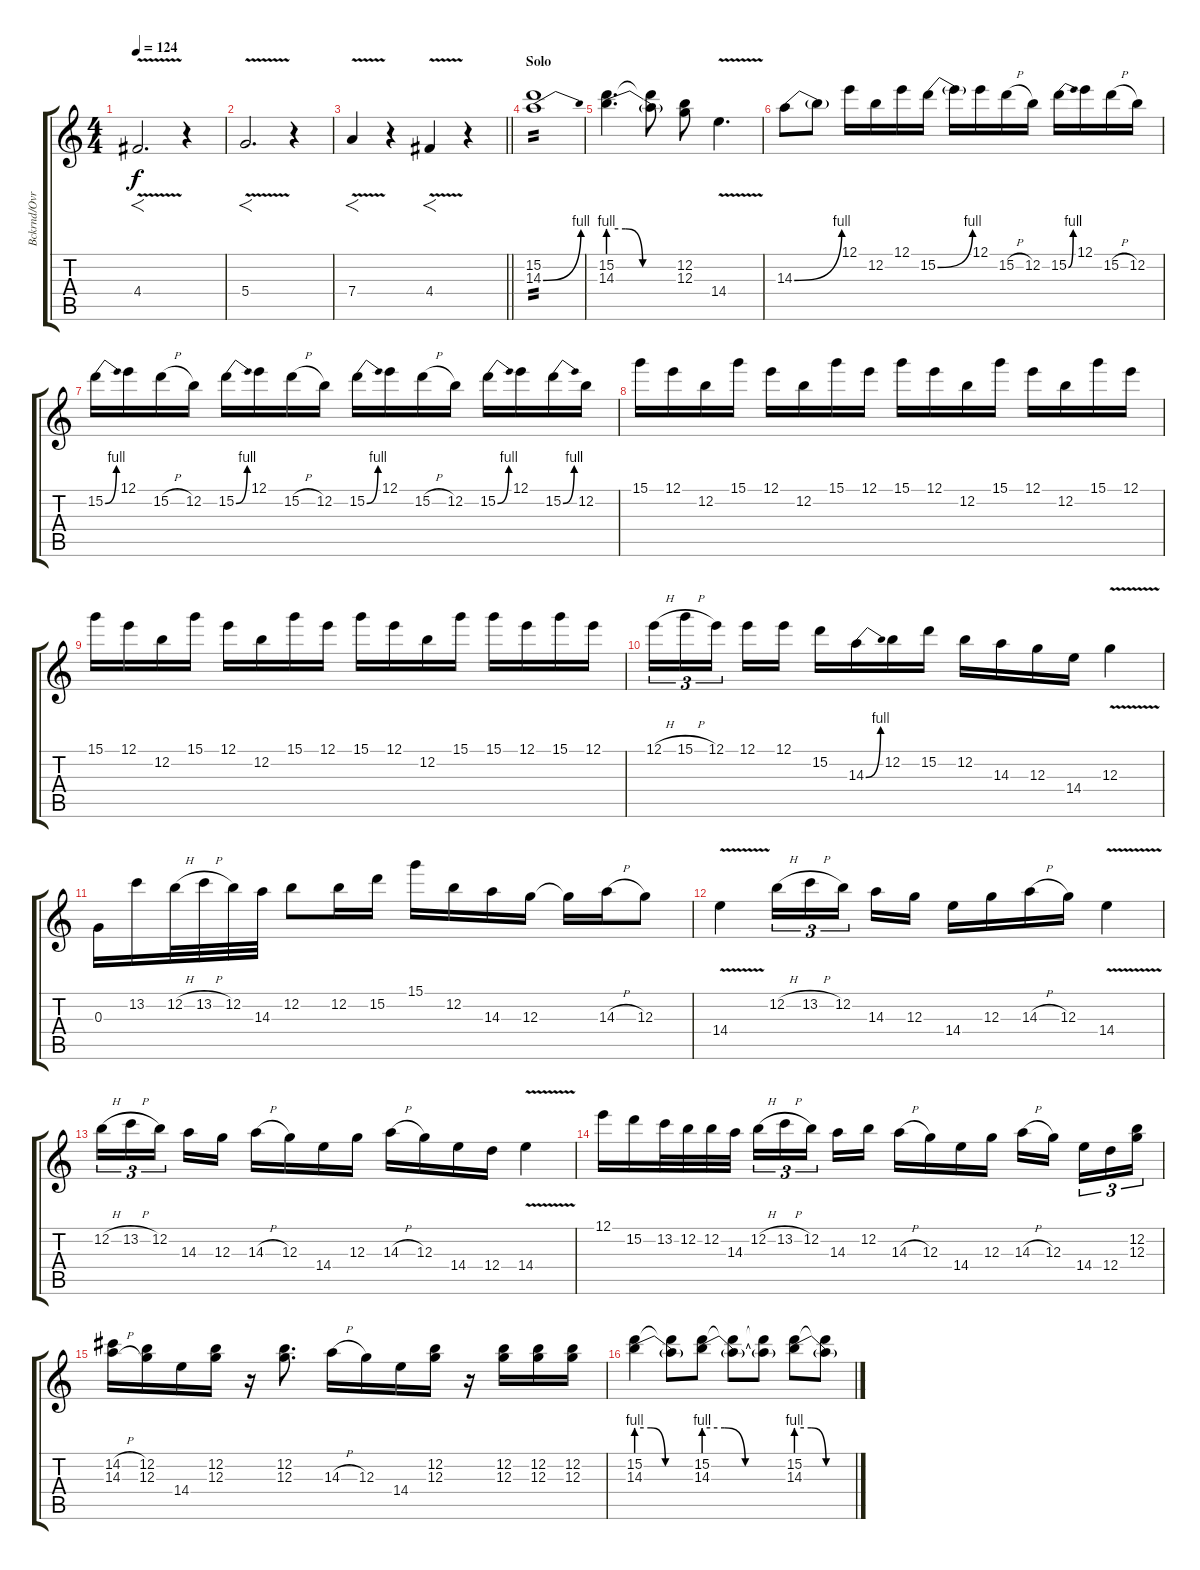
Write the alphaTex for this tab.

\track ("Bckrnd/Ovrdb" "Bckrnd/Ovr") {instrument distortionguitar}
\staff {score tabs}
\tuning (E4 B3 G3 D3 A2 E2) {hide}
\ts (4 4)
\tempo 124
\clef g2
\ks c
4.4{v}.2{f d dy f} r.4 |
5.4{v}.2{f d} r.4 |
\barLineRight lightlight
7.4{v}.4{f} r.4 4.4{v}.4{f} r.4 |
\section ("" "Solo")
(15.2 14.3{be (bend 0 0 60 4)}).1{tp 2 volume 16 instrument distortionguitar} |
(15.2 14.3{be (custom 0 4 15 4 30 0 60 0)}).4{d} (15.2{t} 14.3{t}).8 (12.2 12.3).8 14.4{v}.4{d} |
14.3{be (bend 0 0 60 4)}.8 14.3{t}.8 12.1.16 12.2.16 12.1.16 15.2{be (bend 0 0 60 4)}.16 15.2{t}.16 12.1.16 15.2{h}.16 12.2.16 15.2{be (bend 0 0 60 4)}.16 12.1.16 15.2{h}.16 12.2.16 |
15.2{be (bend 0 0 60 4)}.16 12.1.16 15.2{h}.16 12.2.16 15.2{be (bend 0 0 60 4)}.16 12.1.16 15.2{h}.16 12.2.16 15.2{be (bend 0 0 60 4)}.16 12.1.16 15.2{h}.16 12.2.16 15.2{be (bend 0 0 60 4)}.16 12.1.16 15.2{be (bend 0 0 60 4)}.16 12.2.16 |
15.1.16 12.1.16 12.2.16 15.1.16 12.1.16 12.2.16 15.1.16 12.1.16 15.1.16 12.1.16 12.2.16 15.1.16 12.1.16 12.2.16 15.1.16 12.1.16 |
15.1.16 12.1.16 12.2.16 15.1.16 12.1.16 12.2.16 15.1.16 12.1.16 15.1.16 12.1.16 12.2.16 15.1.16 15.1.16 12.1.16 15.1.16 12.1.16 |
12.1{h}.16{tu (3 2)} 15.1{h}.16{tu (3 2)} 12.1.16{tu (3 2) beam splitsecondary} 12.1.16 12.1.16 15.2.16 14.3{be (bend 0 0 60 4)}.16 12.2.16 15.2.16 12.2.16 14.3.16 12.3.16 14.4.16 12.3{v}.4 |
0.3.16 13.2.16 12.2{h}.32 13.2{h}.32 12.2.32 14.3.32 12.2.8 12.2.16 15.2.16 15.1.16 12.2.16 14.3.16 12.3.16 12.3{t}.16 14.3{h}.16 12.3.8 |
14.4{v}.4 12.2{h}.16{tu (3 2)} 13.2{h}.16{tu (3 2)} 12.2.16{tu (3 2) beam splitsecondary} 14.3.16 12.3.16 14.4.16 12.3.16 14.3{h}.16 12.3.16 14.4{v}.4 |
12.2{h}.16{tu (3 2)} 13.2{h}.16{tu (3 2)} 12.2.16{tu (3 2) beam splitsecondary} 14.3.16 12.3.16 14.3{h}.16 12.3.16 14.4.16 12.3.16 14.3{h}.16 12.3.16 14.4.16 12.4.16 14.4{v}.4 |
12.1.16 15.2.16 13.2.32 12.2.32 12.2.32 14.3.32 12.2{h}.16{tu (3 2)} 13.2{h}.16{tu (3 2)} 12.2.16{tu (3 2) beam splitsecondary} 14.3.16 12.2.16 14.3{h}.16 12.3.16 14.4.16 12.3.16 14.3{h}.16 12.3.16{beam splitsecondary} 14.4.16{tu (3 2)} 12.4.16{tu (3 2)} (12.2 12.3).16{tu (3 2)} |
(14.2{h} 14.3{h}).16 (12.2 12.3).16 14.4.16 (12.2 12.3).16 r.16 (12.2 12.3).8{d} 14.3{h}.16 12.3.16 14.4.16 (12.2 12.3).16 r.16 (12.2 12.3).16 (12.2 12.3).16 (12.2 12.3).16 |
(15.2 14.3{be (custom 0 4 15 4 30 0 60 0)}).4 (15.2{t} 14.3{t}).8 (15.2 14.3{be (custom 0 4 15 4 30 0 60 0)}).8 (15.2{t} 14.3{t}).8 (15.2{t} 14.3{t}).8 (15.2 14.3{be (custom 0 4 15 4 30 0 60 0)}).8 (15.2{t} 14.3{t}).8
